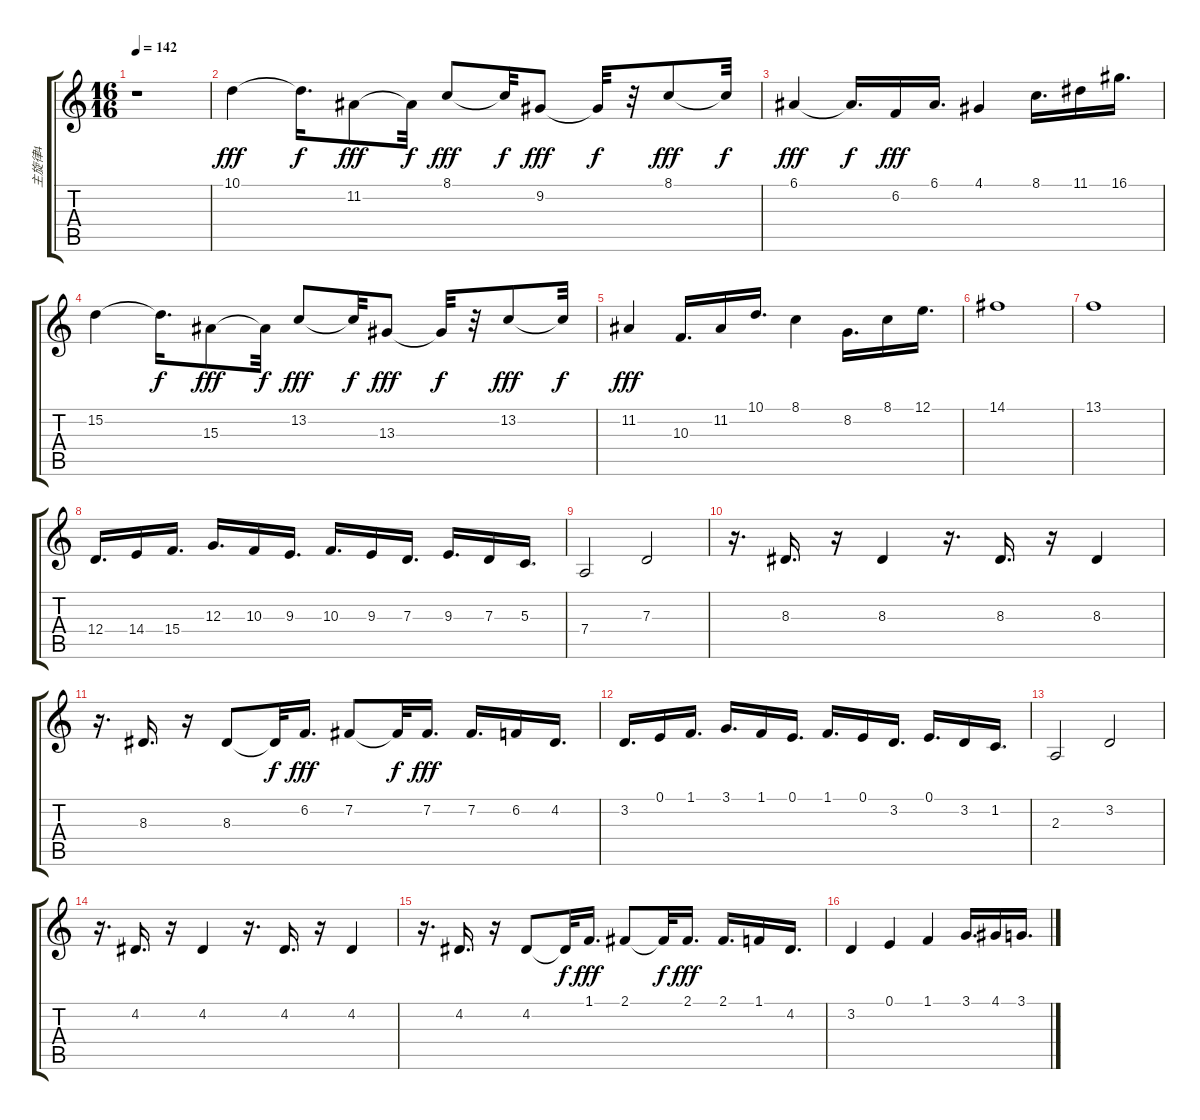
\track ("主旋律4" "主旋律4") {instrument stringensemble1}
\staff {score tabs}
\tuning (E4 B3 G3 D3 A2 E2) {hide}
\ts (16 16)
\tempo 142
\clef g2
\ks c
r.1{dy fff instrument stringensemble1} |
10.1.4 10.1{t}.16{d dy f} 11.2.8{dy fff} 11.2{t}.32{dy f} 8.1.8{dy fff} 8.1{t}.32{dy f} 9.2.8{dy fff} 9.2{t}.32{dy f} r.32 8.1.8{dy fff} 8.1{t}.32{dy f} |
6.1.4{dy fff} 6.1{t}.16{d dy f} 6.2.16{dy fff} 6.1.16{d} 4.1.4 8.1.16{d} 11.1.16 16.1.16{d} |
15.2.4 15.2{t}.16{d dy f} 15.3.8{dy fff} 15.3{t}.32{dy f} 13.2.8{dy fff} 13.2{t}.32{dy f} 13.3.8{dy fff} 13.3{t}.32{dy f} r.32 13.2.8{dy fff} 13.2{t}.32{dy f} |
11.2.4{dy fff} 10.3.16{d} 11.2.16 10.1.16{d} 8.1.4 8.2.16{d} 8.1.16 12.1.16{d} |
14.1.1 |
13.1.1 |
12.4.16{d} 14.4.16 15.4.16{d} 12.3.16{d} 10.3.16 9.3.16{d} 10.3.16{d} 9.3.16 7.3.16{d} 9.3.16{d} 7.3.16 5.3.16{d} |
7.4.2 7.3.2 |
r.16{d} 8.3.16{d} r.16 8.3.4 r.16{d} 8.3.16{d} r.16 8.3.4 |
r.16{d} 8.3.16{d} r.16 8.3.8 8.3{t}.32{dy f} 6.2.16{d dy fff} 7.2.8 7.2{t}.32{dy f} 7.2.16{d dy fff} 7.2.16{d} 6.2.16 4.2.16{d} |
3.2.16{d} 0.1.16 1.1.16{d} 3.1.16{d} 1.1.16 0.1.16{d} 1.1.16{d} 0.1.16 3.2.16{d} 0.1.16{d} 3.2.16 1.2.16{d} |
2.3.2 3.2.2 |
r.16{d} 4.2.16{d} r.16 4.2.4 r.16{d} 4.2.16{d} r.16 4.2.4 |
r.16{d} 4.2.16{d} r.16 4.2.8 4.2{t}.32{dy f} 1.1.16{d dy fff} 2.1.8 2.1{t}.32{dy f} 2.1.16{d dy fff} 2.1.16{d} 1.1.16 4.2.16{d} |
3.2.4 0.1.4 1.1.4 3.1.16{d} 4.1.16 3.1.16{d}
